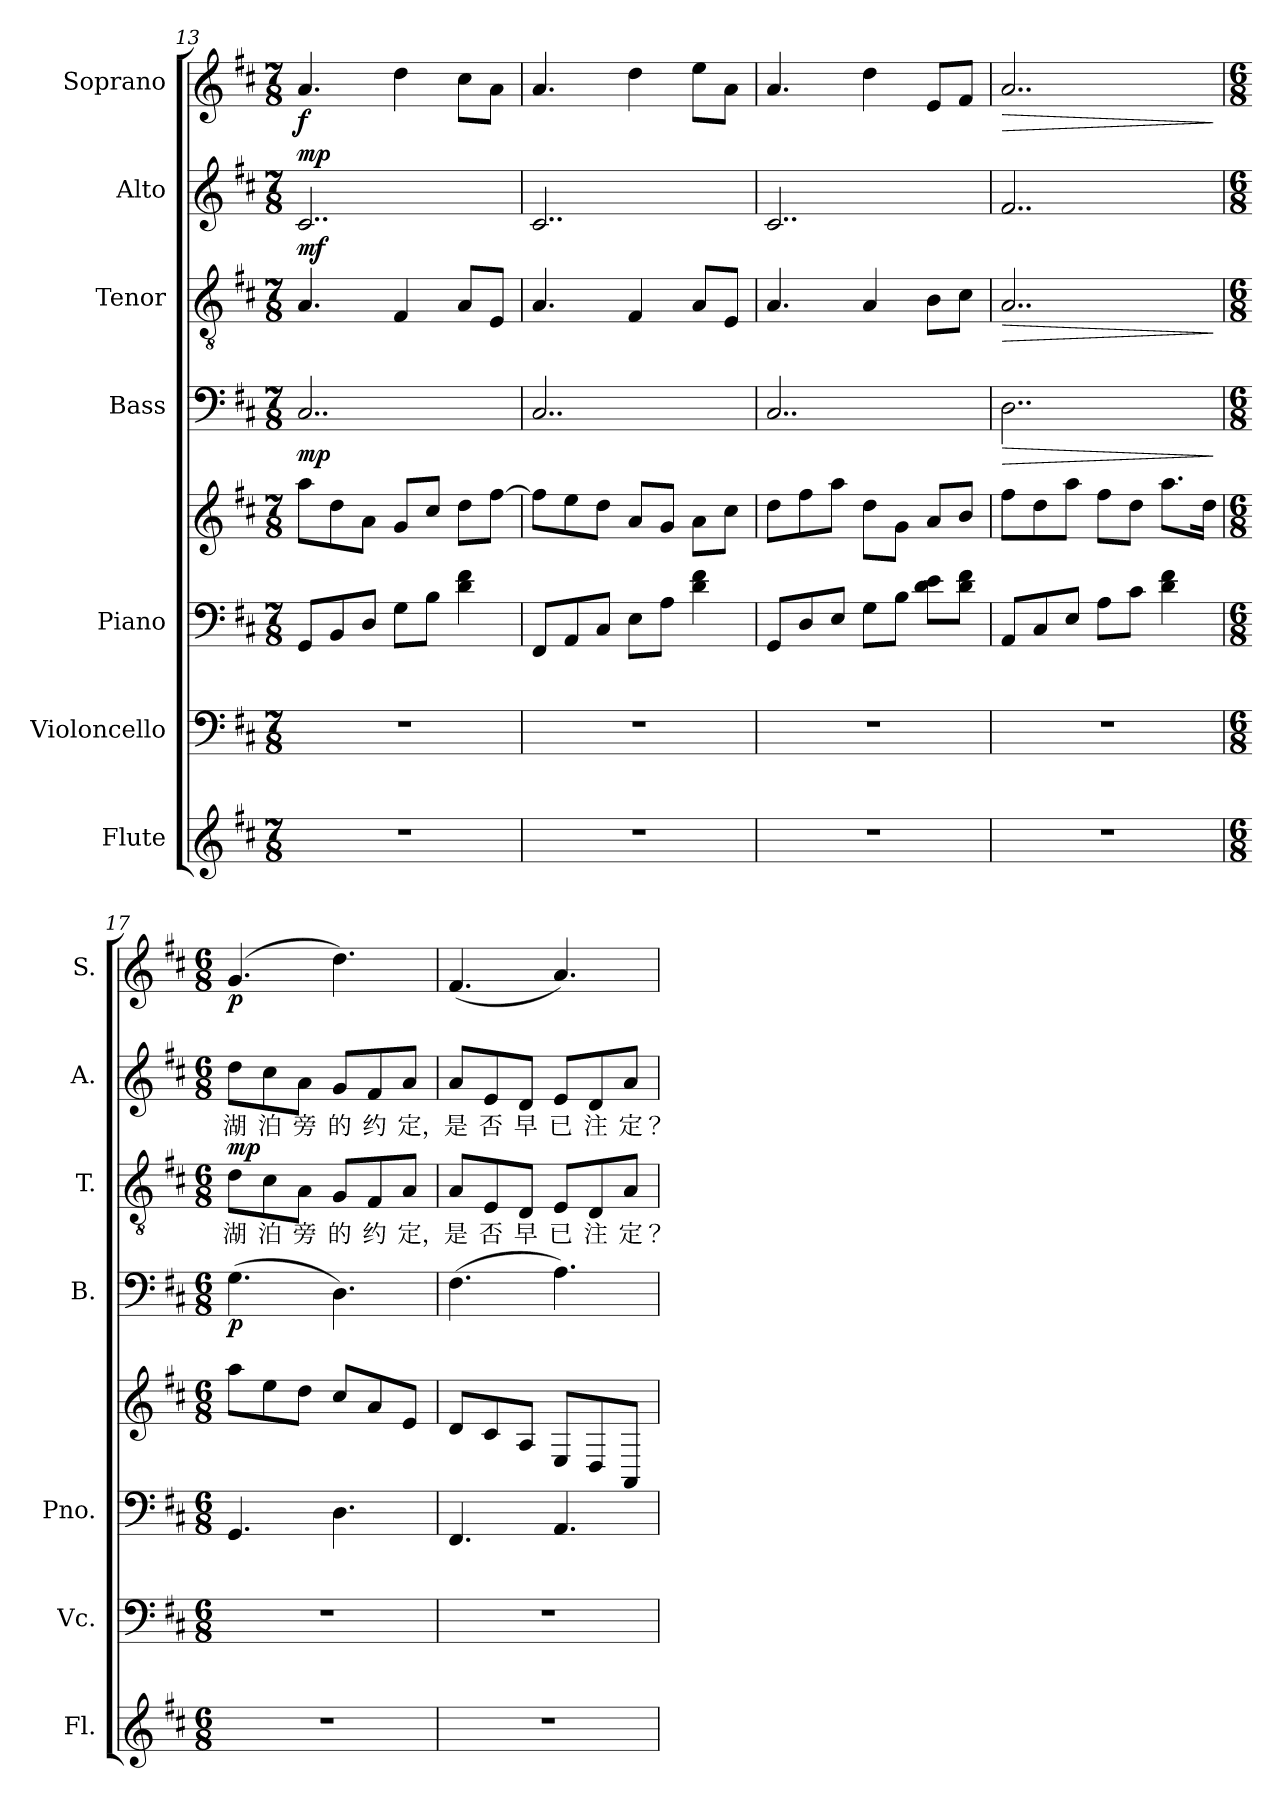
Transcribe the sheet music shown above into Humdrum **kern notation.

**kern	**kern	**kern	**kern	**kern	**dynam	**kern	**text	**dynam	**kern	**text	**dynam	**kern	**dynam
*part7	*part6	*part5	*part5	*part4	*part4	*part3	*part3	*part3	*part2	*part2	*part2	*part1	*part1
*staff8	*staff7	*staff6	*staff5	*staff4	*staff4	*staff3	*staff3	*staff3	*staff2	*staff2	*staff2	*staff1	*staff1
*I"Flute	*I"Violoncello	*I"Piano	*	*I"Bass	*	*I"Tenor	*	*	*I"Alto	*	*	*I"Soprano	*
*I'Fl.	*I'Vc.	*I'Pno.	*	*I'B.	*	*I'T.	*	*	*I'A.	*	*	*I'S.	*
!!LO:PB:g=z
*clefG2	*clefF4	*clefF4	*clefG2	*clefF4	*	*clefGv2	*	*	*clefG2	*	*	*clefG2	*
*k[f#c#]	*k[f#c#]	*k[f#c#]	*k[f#c#]	*k[f#c#]	*	*k[f#c#]	*	*	*k[f#c#]	*	*	*k[f#c#]	*
*M7/8	*M7/8	*M7/8	*M7/8	*M7/8	*	*M7/8	*	*	*M7/8	*	*	*M7/8	*
=13	=13	=13	=13	=13	=13	=13	=13	=13	=13	=13	=13	=13	=13
!	!	!	!	!	!LO:DY:b	!	!	!LO:DY:b	!	!	!LO:DY:b	!	!LO:DY:b
2..r	2..r	8GG/L	8aa\L	2..C#/	mp	4.A/	.	mf	2..c#/	.	mp	4.a/	f
.	.	8BB/	8dd\	.	.	.	.	.	.	.	.	.	.
.	.	8D/J	8a\J	.	.	.	.	.	.	.	.	.	.
.	.	8G\L	8g/L	.	.	4F#/	.	.	.	.	.	4dd\	.
.	.	8B\J	8cc#/J	.	.	.	.	.	.	.	.	.	.
.	.	4d\ 4f#\	8dd\L	.	.	8A/L	.	.	.	.	.	8cc#\L	.
.	.	.	[8ff#\J	.	.	8E/J	.	.	.	.	.	8a\J	.
=14	=14	=14	=14	=14	=14	=14	=14	=14	=14	=14	=14	=14	=14
2..r	2..r	8FF#/L	8ff#\L]	2..C#/	.	4.A/	.	.	2..c#/	.	.	4.a/	.
.	.	8AA/	8ee\	.	.	.	.	.	.	.	.	.	.
.	.	8C#/J	8dd\J	.	.	.	.	.	.	.	.	.	.
.	.	8E\L	8a/L	.	.	4F#/	.	.	.	.	.	4dd\	.
.	.	8A\J	8g/J	.	.	.	.	.	.	.	.	.	.
.	.	4d\ 4f#\	8a\L	.	.	8A/L	.	.	.	.	.	8ee\L	.
.	.	.	8cc#\J	.	.	8E/J	.	.	.	.	.	8a\J	.
=15	=15	=15	=15	=15	=15	=15	=15	=15	=15	=15	=15	=15	=15
2..r	2..r	8GG/L	8dd\L	2..C#/	.	4.A/	.	.	2..c#/	.	.	4.a/	.
.	.	8D/	8ff#\	.	.	.	.	.	.	.	.	.	.
.	.	8E/J	8aa\J	.	.	.	.	.	.	.	.	.	.
.	.	8G\L	8dd\L	.	.	4A/	.	.	.	.	.	4dd\	.
.	.	8B\J	8g\J	.	.	.	.	.	.	.	.	.	.
.	.	8d\ 8e\L	8a/L	.	.	8B\L	.	.	.	.	.	8e/L	.
.	.	8d\ 8f#\J	8b/J	.	.	8c#\J	.	.	.	.	.	8f#/J	.
=16	=16	=16	=16	=16	=16	=16	=16	=16	=16	=16	=16	=16	=16
!	!	!	!	!	!LO:HP:b	!	!	!LO:HP:b	!	!	!	!	!LO:HP:b
2..r	2..r	8AA/L	8ff#\L	2..D\	>	2..A/	.	>	2..f#/	.	.	2..a/	>
.	.	8C#/	8dd\	.	.	.	.	.	.	.	.	.	.
.	.	8E/J	8aa\J	.	.	.	.	.	.	.	.	.	.
.	.	8A\L	8ff#\L	.	.	.	.	.	.	.	.	.	.
.	.	8c#\J	8dd\J	.	.	.	.	.	.	.	.	.	.
.	.	4d\ 4f#\	8.aa\L	.	.	.	.	.	.	.	.	.	.
.	.	.	16dd\Jk	.	.	.	.	.	.	.	.	.	.
.	.	.	.	.	]	.	.	]	.	.	.	.	]
!!LO:LB:g=z
=17	=17	=17	=17	=17	=17	=17	=17	=17	=17	=17	=17	=17	=17
*M6/8	*M6/8	*M6/8	*M6/8	*M6/8	*	*M6/8	*	*	*M6/8	*	*	*M6/8	*
!	!	!	!	!	!LO:DY:b	!	!LO:LY:b	!LO:DY:b	!	!LO:LY:b	!	!	!LO:DY:b
2.r	2.r	4.GG/	8aa\L	(4.G\	p	8d\L	湖	mp	8dd\L	湖	.	(4.g/	p
!	!	!	!	!	!	!	!LO:LY:b	!	!	!LO:LY:b	!	!	!
.	.	.	8ee\	.	.	8c#\	泊	.	8cc#\	泊	.	.	.
!	!	!	!	!	!	!	!LO:LY:b	!	!	!LO:LY:b	!	!	!
.	.	.	8dd\J	.	.	8A\J	旁	.	8a\J	旁	.	.	.
!	!	!	!	!	!	!	!LO:LY:b	!	!	!LO:LY:b	!	!	!
.	.	4.D\	8cc#/L	4.D\)	.	8G/L	的	.	8g/L	的	.	4.dd\)	.
!	!	!	!	!	!	!	!LO:LY:b	!	!	!LO:LY:b	!	!	!
.	.	.	8a/	.	.	8F#/	约	.	8f#/	约	.	.	.
!	!	!	!	!	!	!	!LO:LY:b	!	!	!LO:LY:b	!	!	!
.	.	.	8e/J	.	.	8A/J	定，	.	8a/J	定，	.	.	.
=18	=18	=18	=18	=18	=18	=18	=18	=18	=18	=18	=18	=18	=18
!	!	!	!	!	!	!	!LO:LY:b	!	!	!LO:LY:b	!	!	!
2.r	2.r	4.FF#/	8d/L	(4.F#\	.	8A/L	是	.	8a/L	是	.	(4.f#/	.
!	!	!	!	!	!	!	!LO:LY:b	!	!	!LO:LY:b	!	!	!
.	.	.	8c#/	.	.	8E/	否	.	8e/	否	.	.	.
!	!	!	!	!	!	!	!LO:LY:b	!	!	!LO:LY:b	!	!	!
.	.	.	8A/J	.	.	8D/J	早	.	8d/J	早	.	.	.
!	!	!	!	!	!	!	!LO:LY:b	!	!	!LO:LY:b	!	!	!
.	.	4.AA/	8E/L	4.A\)	.	8E/L	已	.	8e/L	已	.	4.a/)	.
!	!	!	!	!	!	!	!LO:LY:b	!	!	!LO:LY:b	!	!	!
.	.	.	8D/	.	.	8D/	注	.	8d/	注	.	.	.
!	!	!	!	!	!	!	!LO:LY:b	!	!	!LO:LY:b	!	!	!
.	.	.	8AA/J	.	.	8A/J	定？	.	8a/J	定？	.	.	.
=	=	=	=	=	=	=	=	=	=	=	=	=	=
*-	*-	*-	*-	*-	*-	*-	*-	*-	*-	*-	*-	*-	*-
